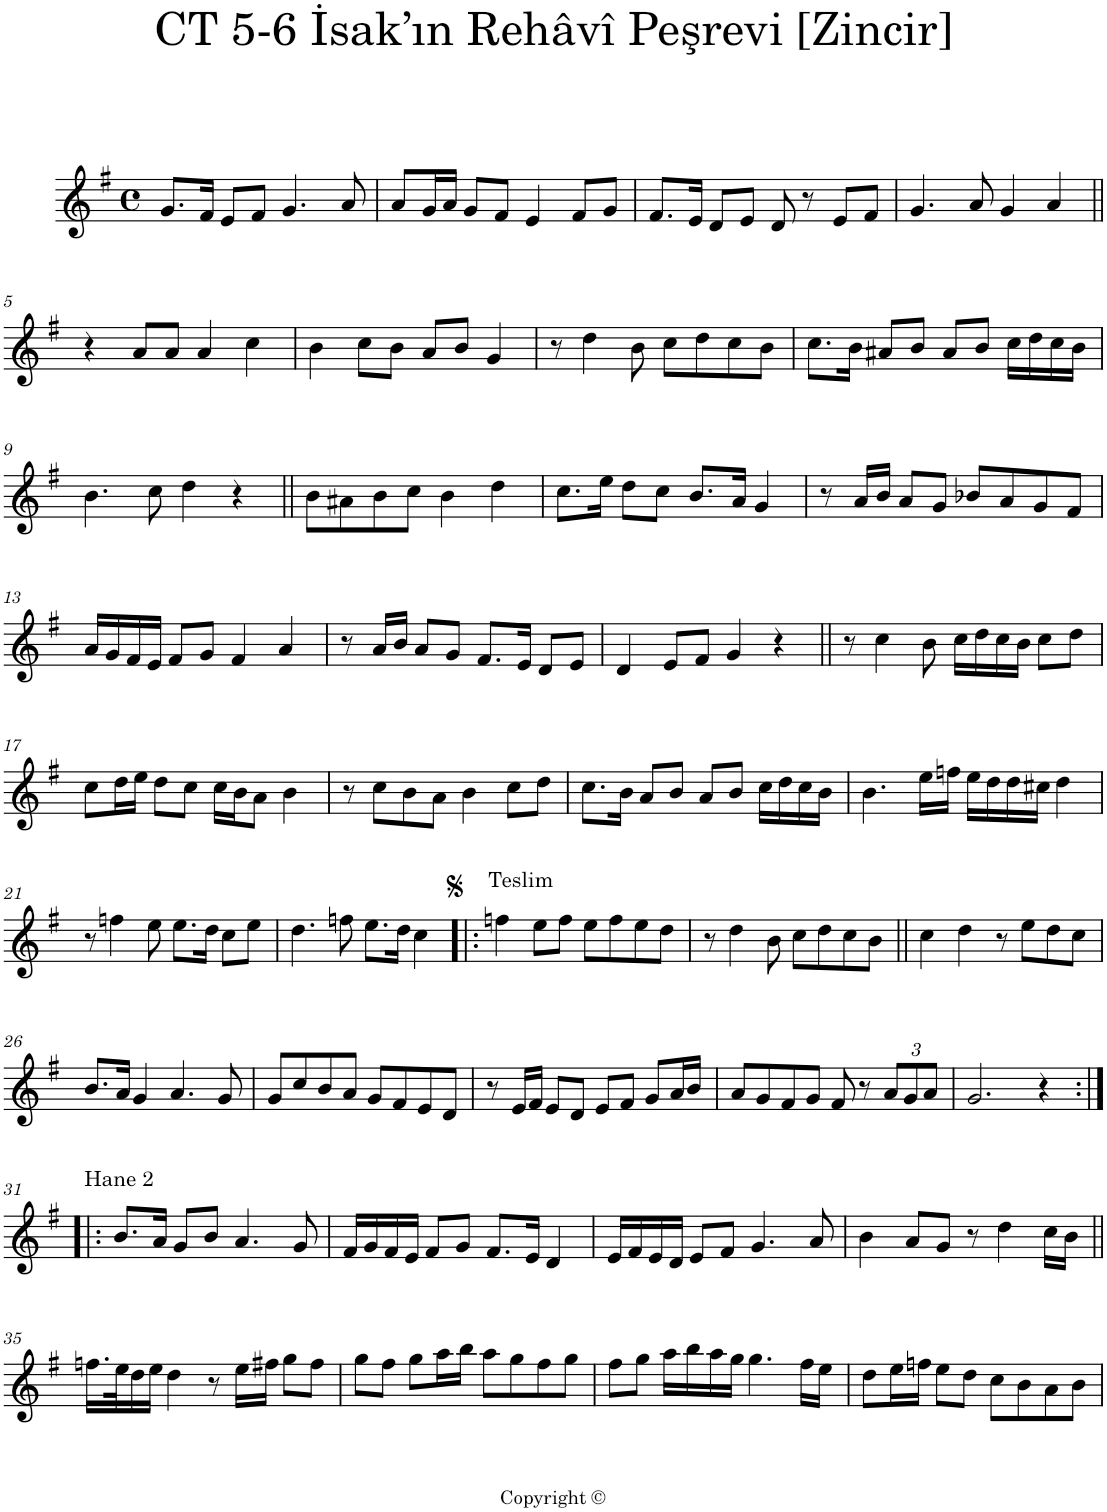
**kern
*part1
*staff1
*I"Piano
*I'Pno
*clefG2
*k[f#]
*G:
*M4/4
*met(c)
=1
8.g/L
16f#/Jk
8e/L
8f#/J
4.g/
8a/
=2
8a/L
16g/L
16a/JJ
8g/L
8f#/J
4e/
8f#/L
8g/J
=3
8.f#/L
16e/Jk
8d/L
8e/J
8d/
8r
8e/L
8f#/J
=4
4.g/
8a/
4g/
4a/
!!LO:LB:g=z
=5||
4r
8a/L
8a/J
4a/
4cc\
=6
4b\
8cc\L
8b\J
8a/L
8b/J
4g/
=7
8r
4dd\
8b\
8cc\L
8dd\
8cc\
8b\J
=8
8.cc\L
16b\Jk
8a#X/L
8b/J
8a#/L
8b/J
16cc\LL
16dd\
16cc\
16b\JJ
!!LO:LB:g=z
=9
4.b\
8cc\
4dd\
4r
=10||
8b\L
8a#X\
8b\
8cc\J
4b\
4dd\
=11
8.cc\L
16ee\Jk
8dd\L
8cc\J
8.b/L
16a/Jk
4g/
=12
8r
16a/LL
16b/JJ
8a/L
8g/J
8b-X/L
8a/
8g/
8f#/J
!!LO:LB:g=z
=13
16a/LL
16g/
16f#/
16e/JJ
8f#/L
8g/J
4f#/
4a/
=14
8r
16a/LL
16b/JJ
8a/L
8g/J
8.f#/L
16e/Jk
8d/L
8e/J
=15
4d/
8e/L
8f#/J
4g/
4r
=16||
8r
4cc\
8b\
16cc\LL
16dd\
16cc\
16b\JJ
8cc\L
8dd\J
!!LO:LB:g=z
=17
8cc\L
16dd\L
16ee\JJ
8dd\L
8cc\J
16cc\LL
16b\J
8a\J
4b\
=18
8r
8cc\L
8b\
8a\J
4b\
8cc\L
8dd\J
=19
8.cc\L
16b\Jk
8a/L
8b/J
8a/L
8b/J
16cc\LL
16dd\
16cc\
16b\JJ
=20
4.b\
16ee\LL
16ffn\JJ
16ee\LL
16dd\
16dd\
16cc#X\JJ
4dd\
!!LO:LB:g=z
=21
8r
4ffn\
8ee\
8.ee\L
16dd\Jk
8cc\L
8ee\J
=22
4.dd\
8ffn\
8.ee\L
16dd\Jk
4cc\
=23!|:
!LO:TX:a:t=Teslim
4ffn\
8ee\L
8ff\J
8ee\L
8ff\
8ee\
8dd\J
=24
8r
4dd\
8b\
8cc\L
8dd\
8cc\
8b\J
=25||
4cc\
4dd\
8r
8ee\L
8dd\
8cc\J
!!LO:LB:g=z
=26
8.b/L
16a/Jk
4g/
4.a/
8g/
=27
8g/L
8cc/
8b/
8a/J
8g/L
8f#/
8e/
8d/J
=28
8r
16e/LL
16f#/JJ
8e/L
8d/J
8e/L
8f#/J
8g/L
16a/L
16b/JJ
=29
8a/L
8g/
8f#/
8g/J
8f#/
8r
*Xbrackettup
12a/L
12g/
12a/J
=30
2.g/
4r
!!LO:LB:g=z
=31:|!|:
!LO:TX:a:t=Hane 2
8.b/L
16a/Jk
8g/L
8b/J
4.a/
8g/
=32
16f#/LL
16g/
16f#/
16e/JJ
8f#/L
8g/J
8.f#/L
16e/Jk
4d/
=33
16e/LL
16f#/
16e/
16d/JJ
8e/L
8f#/J
4.g/
8a/
=34
4b\
8a/L
8g/J
8r
4dd\
16cc\LL
16b\JJ
!!LO:LB:g=z
=35||
16.ffn\LL
32ee\K
16dd\
16ee\JJ
4dd\
8r
16ee\LL
16ff#X\JJ
8gg\L
8ff#\J
=36
8gg\L
8ff#\J
8gg\L
16aa\L
16bb\JJ
8aa\L
8gg\
8ff#\
8gg\J
=37
8ff#\L
8gg\J
16aa\LL
16bb\
16aa\
16gg\JJ
4.gg\
16ff#\LL
16ee\JJ
=38
8dd\L
16ee\L
16ffn\JJ
8ee\L
8dd\J
8cc\L
8b\
8a\
8b\J
=
*-
